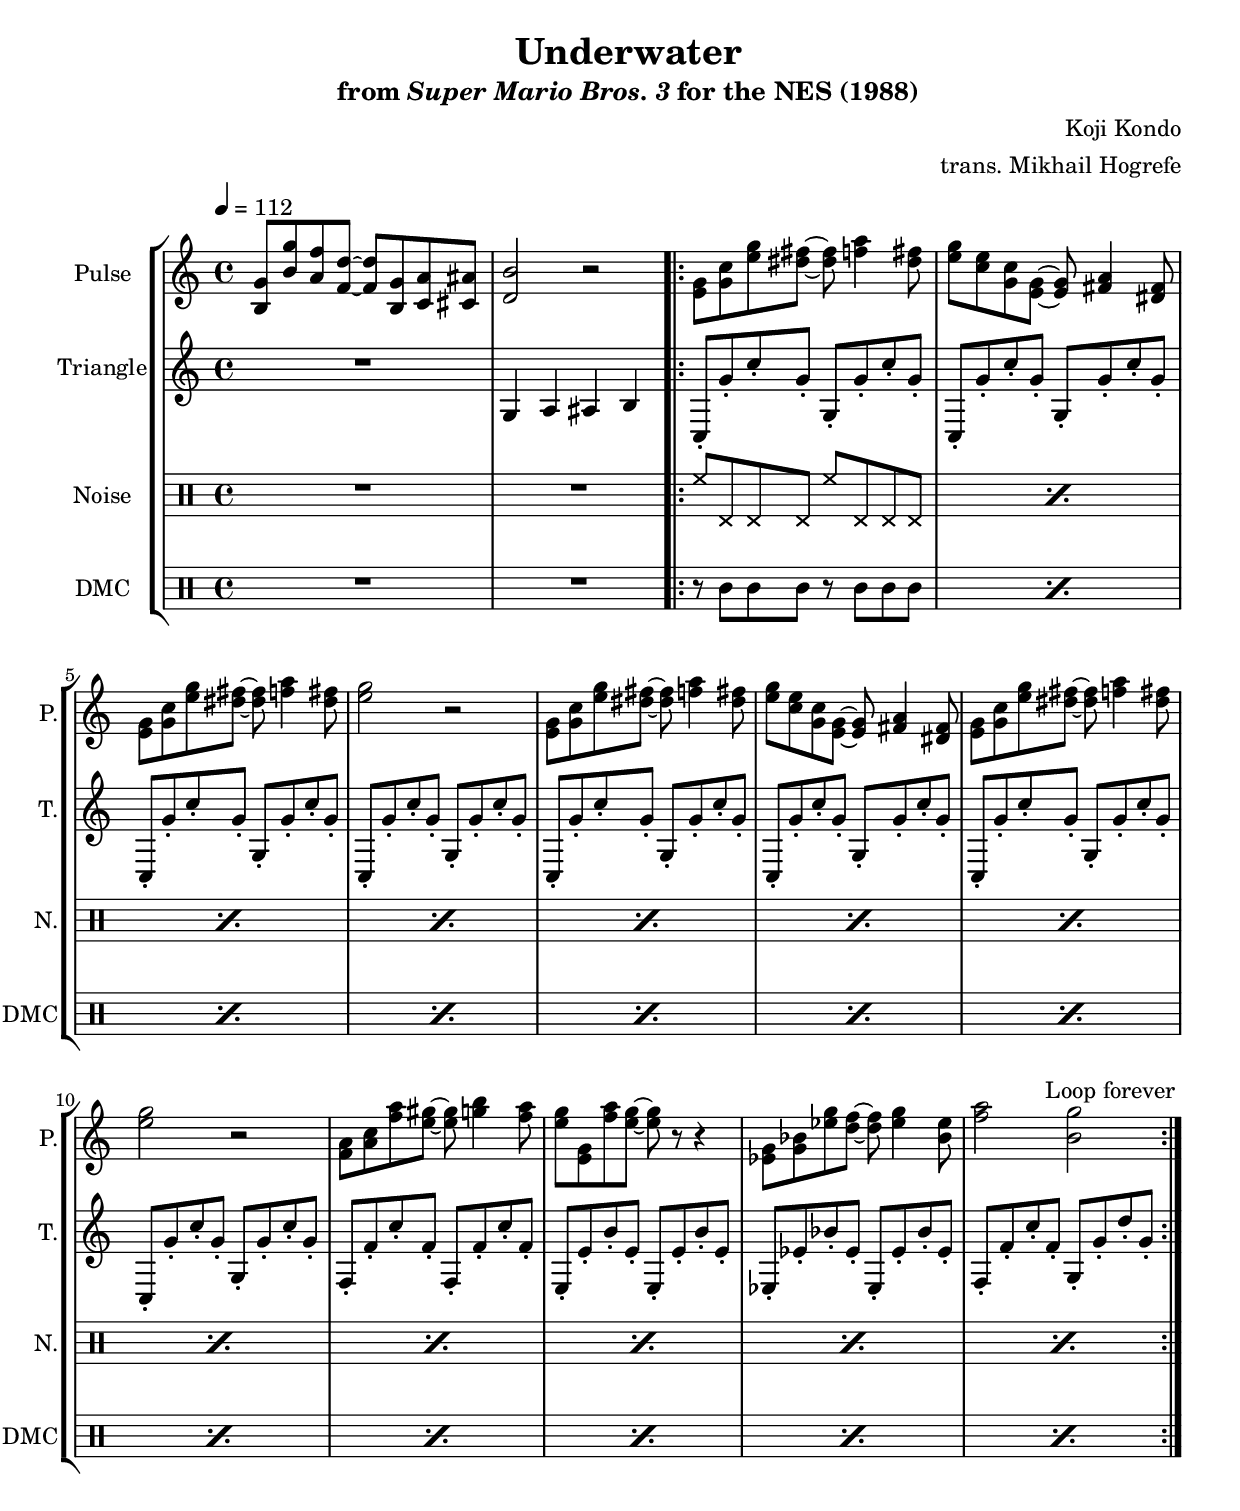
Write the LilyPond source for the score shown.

\version "2.22.0"

\paper {
  left-margin = 0.5\in
}

\book {
    \header {
        title = "Underwater"
        subtitle = \markup { "from" {\italic "Super Mario Bros. 3"} "for the NES (1988)" }
        composer = "Koji Kondo"
        arranger = "trans. Mikhail Hogrefe"
    }

    \score {
        {
            \new StaffGroup <<
                \new Staff \relative c' {
                    \set Staff.instrumentName = "Pulse"
                    \set Staff.shortInstrumentName = "P."
\tempo 4 = 112
<b g'>8 <b' g'> <a f'> <f d'> ~ 8 <b, g'> <c a'> <cis ais'> |
<d b'>2 r |
                    \repeat volta 2 {
<e g>8 <g c> <e' g> <dis fis> ~ 8 <f a>4 <dis fis>8 |
<e g>8 <c e> <g c> <e g> ~ 8 <fis a>4 <dis fis>8 |
<e g>8 <g c> <e' g> <dis fis> ~ 8 <f a>4 <dis fis>8 |
<e g>2 r
<e, g>8 <g c> <e' g> <dis fis> ~ 8 <f a>4 <dis fis>8 |
<e g>8 <c e> <g c> <e g> ~ 8 <fis a>4 <dis fis>8 |
<e g>8 <g c> <e' g> <dis fis> ~ 8 <f a>4 <dis fis>8 |
<e g>2 r
<f, a>8 <a c> <f' a> <e gis> ~ 8 <g b>4 <f a>8 |
<e g>8 <e, g> <f' a> <e g> ~ 8 r r4 |
<ees, g>8 <g bes> <ees' g> <d f> ~ 8 <ees g>4 <bes ees>8 |
<f' a>2 <b, g'>2 |
                    }
\once \override Score.RehearsalMark.self-alignment-X = #RIGHT
\mark \markup { \fontsize #-2 "Loop forever" }
                }

                \new Staff \relative c' {
                    \set Staff.instrumentName = "Triangle"
                    \set Staff.shortInstrumentName = "T."
R1
g4 a ais b |
c,8-. g''-. c-. g-. g,-. g'-. c-. g-. |
c,,8-. g''-. c-. g-. g,-. g'-. c-. g-. |
c,,8-. g''-. c-. g-. g,-. g'-. c-. g-. |
c,,8-. g''-. c-. g-. g,-. g'-. c-. g-. |
c,,8-. g''-. c-. g-. g,-. g'-. c-. g-. |
c,,8-. g''-. c-. g-. g,-. g'-. c-. g-. |
c,,8-. g''-. c-. g-. g,-. g'-. c-. g-. |
c,,8-. g''-. c-. g-. g,-. g'-. c-. g-. |
f,8-. f'-. c'-. f,-. f,-. f'-. c'-. f,-. |
e,8-. e'-. b'-. e,-. e,-. e'-. b'-. e,-. |
ees,8-. ees'-. bes'-. ees,-. ees,-. ees'-. bes'-. ees,-. |
f,8-. f'-. c'-. f,-. g,-. g'-. d'-. g,-. |
                }

                \new DrumStaff {
                    \drummode {
                        \set Staff.instrumentName="Noise"
                        \set Staff.shortInstrumentName="N."
R1*2
\repeat percent 12 { hh8 hhp hhp hhp hh hhp hhp hhp | }
                    }
                }

                \new DrumStaff {
                    \drummode {
                        \set Staff.instrumentName="DMC"
                        \set Staff.shortInstrumentName="DMC"
R1*2
\repeat percent 12 { r8 wbl wbl wbl r wbl wbl wbl | }
                    }
                }
            >>
        }
        \layout {
            \context {
                \Staff
                \RemoveEmptyStaves
            }
            \context {
                \DrumStaff
                \RemoveEmptyStaves
            }
        }
    }
}
